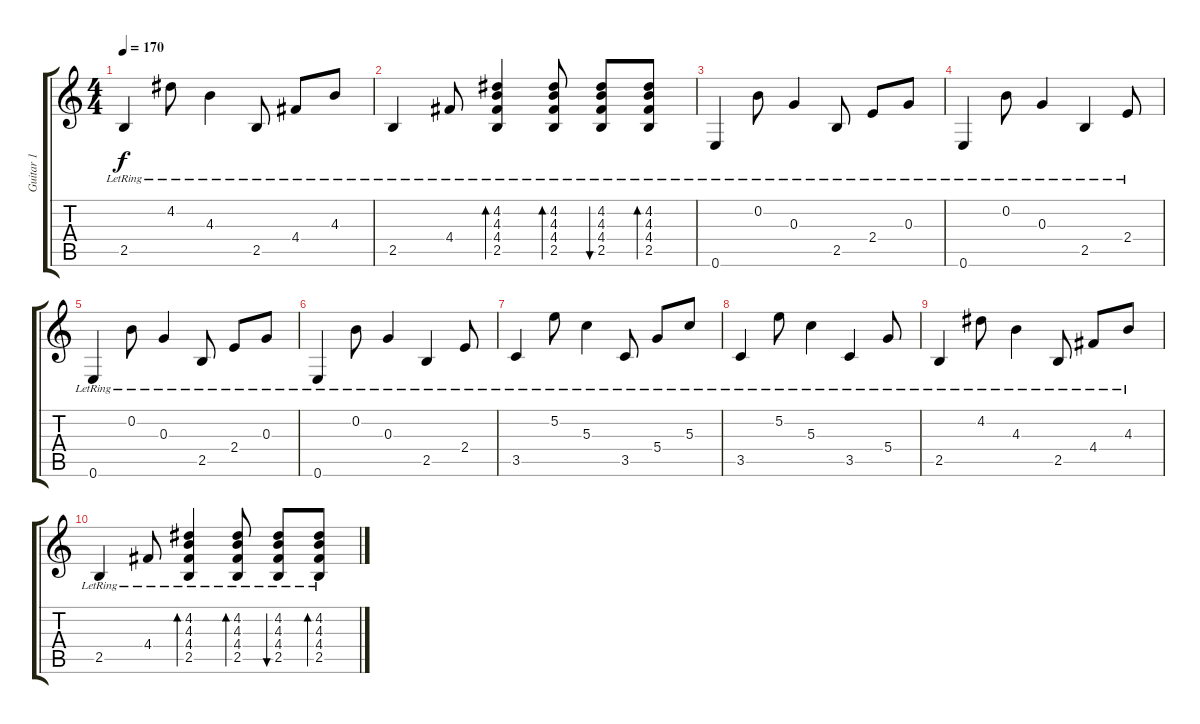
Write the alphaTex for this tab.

\track ("Guitar 1" "Guitar 1") {instrument acousticguitarsteel}
\staff {score tabs}
\tuning (E4 B3 G3 D3 A2 E2) {hide}
\ts (4 4)
\tempo 170
\clef g2
\ks c
2.5{lr}.4{dy f} 4.2{lr}.8 4.3{lr}.4 2.5{lr}.8 4.4{lr}.8 4.3{lr}.8 |
2.5{lr}.4 4.4{lr}.8 (4.2{lr} 4.3{lr} 4.4{lr} 2.5{lr}).4{bd 60} (4.2{lr} 4.3{lr} 4.4{lr} 2.5{lr}).8{bd 60} (4.2{lr} 4.3{lr} 4.4{lr} 2.5{lr}).8{bu 60} (4.2{lr} 4.3{lr} 4.4{lr} 2.5{lr}).8{bd 60} |
0.6{lr}.4 0.2{lr}.8 0.3{lr}.4 2.5{lr}.8 2.4{lr}.8 0.3{lr}.8 |
0.6{lr}.4 0.2{lr}.8 0.3{lr}.4 2.5{lr}.4 2.4{lr}.8 |
0.6{lr}.4 0.2{lr}.8 0.3{lr}.4 2.5{lr}.8 2.4{lr}.8 0.3{lr}.8 |
0.6{lr}.4 0.2{lr}.8 0.3{lr}.4 2.5{lr}.4 2.4{lr}.8 |
3.5{lr}.4 5.2{lr}.8 5.3{lr}.4 3.5{lr}.8 5.4{lr}.8 5.3{lr}.8 |
3.5{lr}.4 5.2{lr}.8 5.3{lr}.4 3.5{lr}.4 5.4{lr}.8 |
2.5{lr}.4 4.2{lr}.8 4.3{lr}.4 2.5{lr}.8 4.4{lr}.8 4.3{lr}.8 |
2.5{lr}.4 4.4{lr}.8 (4.2{lr} 4.3{lr} 4.4{lr} 2.5{lr}).4{bd 60} (4.2{lr} 4.3{lr} 4.4{lr} 2.5{lr}).8{bd 60} (4.2{lr} 4.3{lr} 4.4{lr} 2.5{lr}).8{bu 60} (4.2{lr} 4.3{lr} 4.4{lr} 2.5{lr}).8{bd 60}
